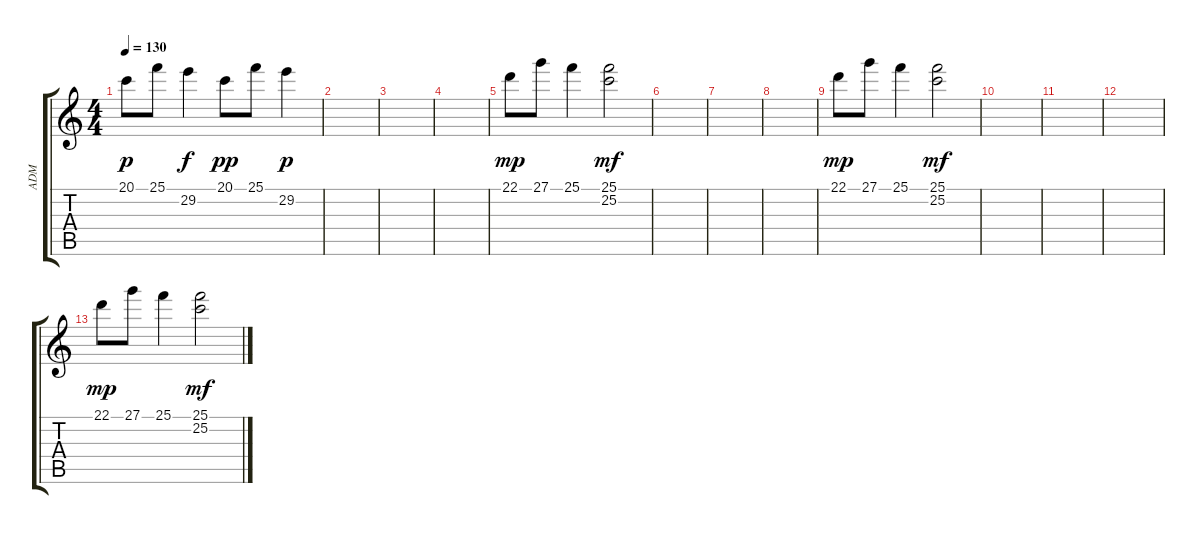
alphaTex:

\track ("ADM" "ADM") {instrument musicbox}
\staff {score tabs}
\tuning (E4 B3 G3 D3 A2 E2) {hide}
\ts (4 4)
\tempo 130
\clef g2
\ks c
20.1.8{dy p} 25.1.8 29.2.4{dy f} 20.1.8{dy pp} 25.1.8 29.2.4{dy p} |
|
|
|
22.1.8{dy mp} 27.1.8 25.1.4 (25.1 25.2).2{dy mf} |
|
|
|
22.1.8{dy mp} 27.1.8 25.1.4 (25.1 25.2).2{dy mf} |
|
|
|
22.1.8{dy mp} 27.1.8 25.1.4 (25.1 25.2).2{dy mf}
